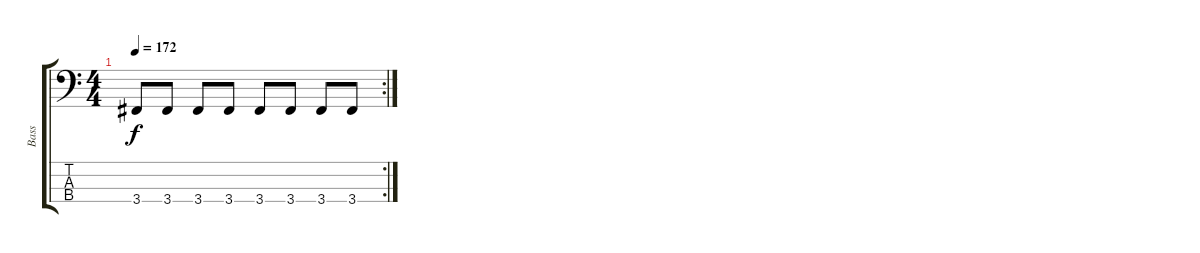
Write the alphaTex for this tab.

\track ("Bass" "Bass") {instrument slapbass1}
\staff {score tabs}
\tuning (Gb2 Db2 Ab1 Eb1) {hide}
\rc 2
\ts (4 4)
\tempo 172
\clef f4
\ks c
3.4.8{dy f} 3.4.8 3.4.8 3.4.8 3.4.8 3.4.8 3.4.8 3.4.8
